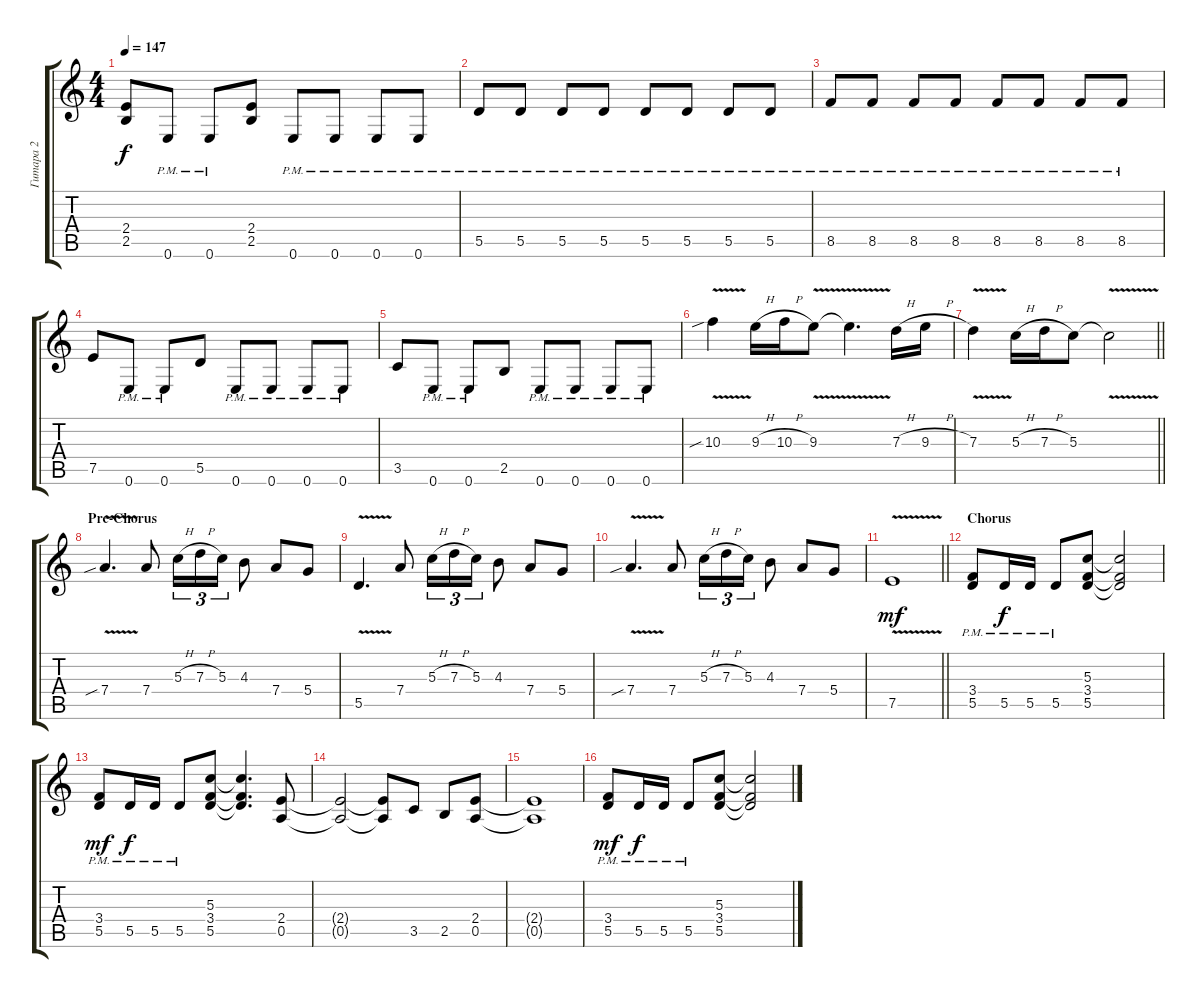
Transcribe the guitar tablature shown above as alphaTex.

\track ("Гитара 2" "Гитара 2") {instrument distortionguitar}
\staff {score tabs}
\tuning (E4 B3 G3 D3 A2 E2) {hide}
\ts (4 4)
\tempo 147
\clef g2
\ks c
(2.4 2.5).8{dy f} 0.6{pm}.8 0.6{pm}.8 (2.4 2.5).8 0.6{pm}.8 0.6{pm}.8 0.6{pm}.8 0.6{pm}.8 |
5.5{pm}.8 5.5{pm}.8 5.5{pm}.8 5.5{pm}.8 5.5{pm}.8 5.5{pm}.8 5.5{pm}.8 5.5{pm}.8 |
8.5{pm}.8 8.5{pm}.8 8.5{pm}.8 8.5{pm}.8 8.5{pm}.8 8.5{pm}.8 8.5{pm}.8 8.5{pm}.8 |
7.5.8 0.6{pm}.8 0.6{pm}.8 5.5.8 0.6{pm}.8 0.6{pm}.8 0.6{pm}.8 0.6{pm}.8 |
3.5.8 0.6{pm}.8 0.6{pm}.8 2.5.8 0.6{pm}.8 0.6{pm}.8 0.6{pm}.8 0.6{pm}.8 |
10.3{v sib}.4 9.3{h}.16 10.3{h}.16 9.3{v}.8 9.3{t}.4{d} 7.3{h}.16 9.3{h}.16 |
\barLineRight lightlight
7.3{v}.4 5.3{h}.16 7.3{h}.16 5.3.8 5.3{v t}.2 |
\section ("" "Pre-Chorus")
7.4{v sib}.4{d} 7.4.8 5.3{h}.16{tu (3 2)} 7.3{h}.16{tu (3 2)} 5.3.16{tu (3 2)} 4.3.8 7.4.8 5.4.8 |
5.5{v}.4{d} 7.4.8 5.3{h}.16{tu (3 2)} 7.3{h}.16{tu (3 2)} 5.3.16{tu (3 2)} 4.3.8 7.4.8 5.4.8 |
7.4{v sib}.4{d} 7.4.8 5.3{h}.16{tu (3 2)} 7.3{h}.16{tu (3 2)} 5.3.16{tu (3 2)} 4.3.8 7.4.8 5.4.8 |
\barLineRight lightlight
7.5{v}.1{dy mf} |
\section ("" "Chorus")
(3.4 5.5{pm}).8 5.5{pm}.16{dy f} 5.5{pm}.16 5.5{pm}.8 (5.3 3.4 5.5).8 (5.3{t} 3.4{t} 5.5{t}).2 |
(3.4 5.5{pm}).8{dy mf} 5.5{pm}.16{dy f} 5.5{pm}.16 5.5{pm}.8 (5.3 3.4 5.5).8 (5.3{t} 3.4{t} 5.5{t}).4{d} (2.4 0.5).8 |
(2.4{t} 0.5{t}).2 (2.4{t} 0.5{t}).8 3.5.8 2.5.8 (2.4 0.5).8 |
(2.4{t} 0.5{t}).1 |
(3.4 5.5{pm}).8{dy mf} 5.5{pm}.16{dy f} 5.5{pm}.16 5.5{pm}.8 (5.3 3.4 5.5).8 (5.3{t} 3.4{t} 5.5{t}).2
